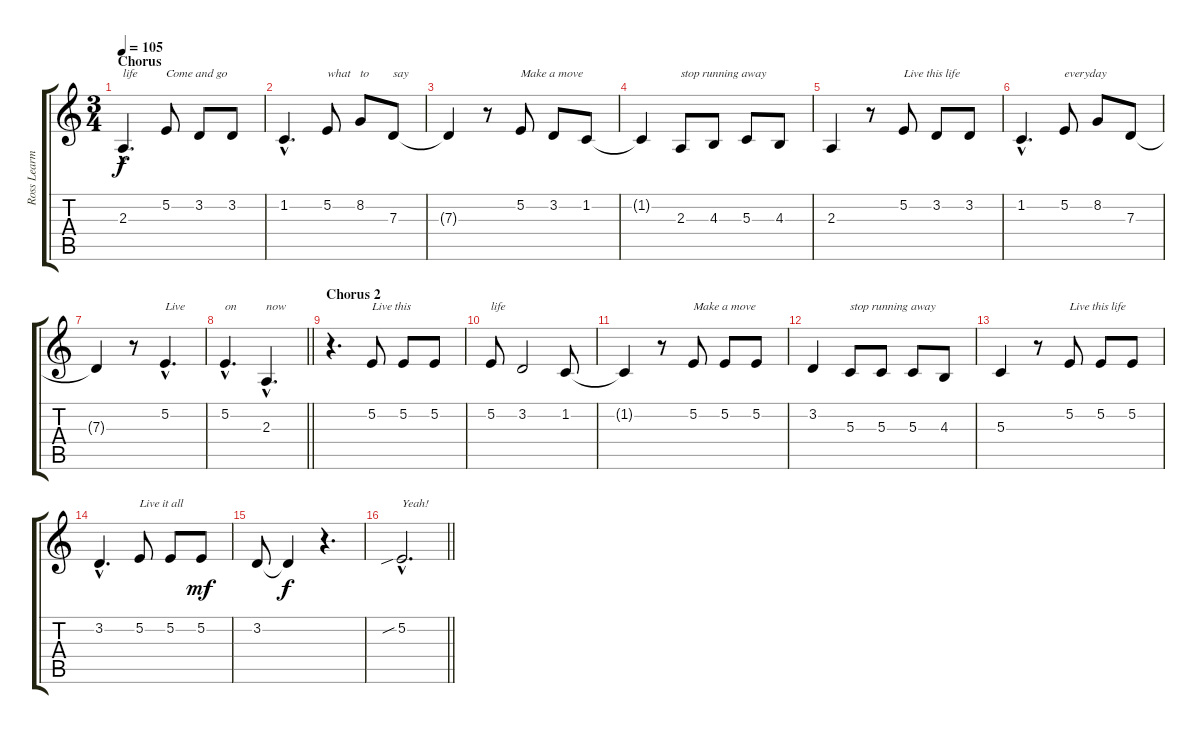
\track ("Ross Learmonth (Vocals)" "Ross Learm") {instrument violin}
\staff {score tabs}
\tuning (E4 B3 G3 D3 A2 E2) {hide}
\ts (3 4)
\section ("" "Chorus")
\tempo 105
\clef g2
\ks c
2.3{hac}.4{d txt "life" dy f} 5.2.8{txt "Come and go"} 3.2.8 3.2.8 |
1.2{hac}.4{d} 5.2.8{txt "what"} 8.2.8{txt "to"} 7.3.8{txt "say"} |
7.3{t}.4 r.8 5.2.8{txt "Make a move"} 3.2.8 1.2.8 |
1.2{t}.4 2.3.8{txt "stop running away"} 4.3.8 5.3.8 4.3.8 |
2.3.4 r.8 5.2.8{txt "Live this life"} 3.2.8 3.2.8 |
1.2{hac}.4{d} 5.2.8{txt "everyday"} 8.2.8 7.3.8 |
7.3{t}.4 r.8 5.2{hac}.4{d txt "Live"} |
\barLineRight lightlight
5.2{hac}.4{d txt "on"} 2.3{hac}.4{d txt "now"} |
\section ("" "Chorus 2")
r.4{d} 5.2.8{txt "Live this"} 5.2.8 5.2.8 |
5.2.8{txt "life"} 3.2.2 1.2.8 |
1.2{t}.4 r.8 5.2.8{txt "Make a move"} 5.2.8 5.2.8 |
3.2.4 5.3.8{txt "stop running away"} 5.3.8 5.3.8 4.3.8 |
5.3.4 r.8 5.2.8{txt "Live this life"} 5.2.8 5.2.8 |
3.2{hac}.4{d} 5.2.8{txt "Live it all"} 5.2.8 5.2.8{dy mf} |
3.2.8 3.2{t}.4{dy f} r.4{d} |
\barLineRight lightlight
5.2{sib hac}.2{d txt "Yeah!"}
